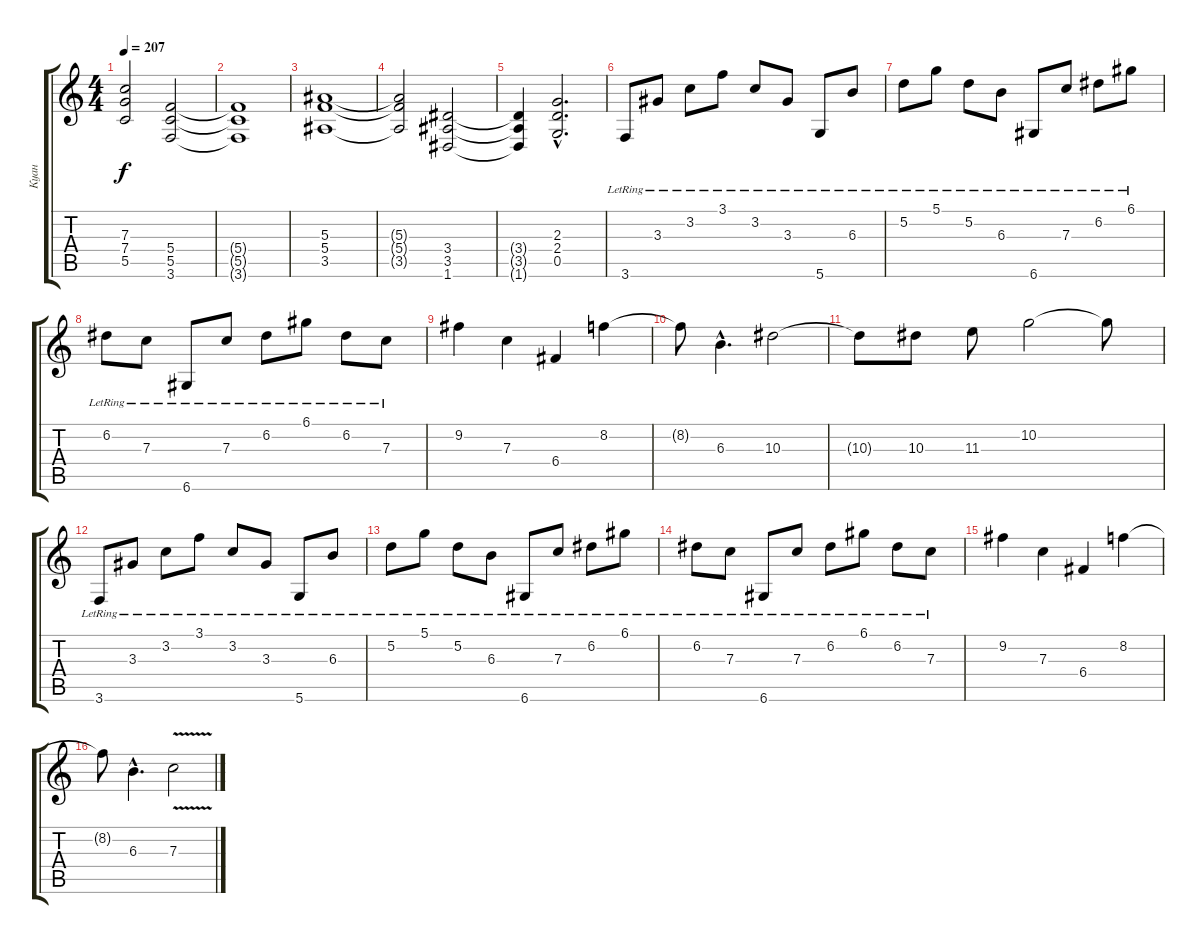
\track ("Куан" "Куан") {instrument distortionguitar}
\staff {score tabs}
\tuning (D4 A3 F3 C3 G2 D2) {hide}
\ts (4 4)
\tempo 207
\clef g2
\ks c
(7.3{t} 7.4{t} 5.5{t}).2{dy f} (5.4 5.5 3.6).2 |
(5.4{t} 5.5{t} 3.6{t}).1 |
(5.3 5.4 3.5).1 |
(5.3{t} 5.4{t} 3.5{t}).2 (3.4 3.5 1.6).2 |
(3.4{t} 3.5{t} 1.6{t}).4 (2.3{hac} 2.4{hac} 0.5{hac}).2{d} |
3.6{lr}.8{instrument electricguitarclean} 3.3{lr}.8 3.2{lr}.8 3.1{lr}.8 3.2{lr}.8 3.3{lr}.8 5.6{lr}.8 6.3{lr}.8 |
5.2{lr}.8 5.1{lr}.8 5.2{lr}.8 6.3{lr}.8 6.6{lr}.8 7.3{lr}.8 6.2{lr}.8 6.1{lr}.8 |
6.2{lr}.8 7.3{lr}.8 6.6{lr}.8 7.3{lr}.8 6.2{lr}.8 6.1{lr}.8 6.2{lr}.8 7.3{lr}.8 |
9.2.4{instrument distortionguitar} 7.3.4 6.4.4 8.2.4 |
8.2{t}.8 6.3{hac}.4{d} 10.3.2 |
10.3{t}.8 10.3.8 11.3.8 10.2.2 10.2{t}.8 |
3.6{lr}.8{instrument electricguitarclean} 3.3{lr}.8 3.2{lr}.8 3.1{lr}.8 3.2{lr}.8 3.3{lr}.8 5.6{lr}.8 6.3{lr}.8 |
5.2{lr}.8 5.1{lr}.8 5.2{lr}.8 6.3{lr}.8 6.6{lr}.8 7.3{lr}.8 6.2{lr}.8 6.1{lr}.8 |
6.2{lr}.8 7.3{lr}.8 6.6{lr}.8 7.3{lr}.8 6.2{lr}.8 6.1{lr}.8 6.2{lr}.8 7.3{lr}.8 |
9.2.4{instrument distortionguitar} 7.3.4 6.4.4 8.2.4 |
8.2{t}.8 6.3{hac}.4{d} 7.3{v}.2
